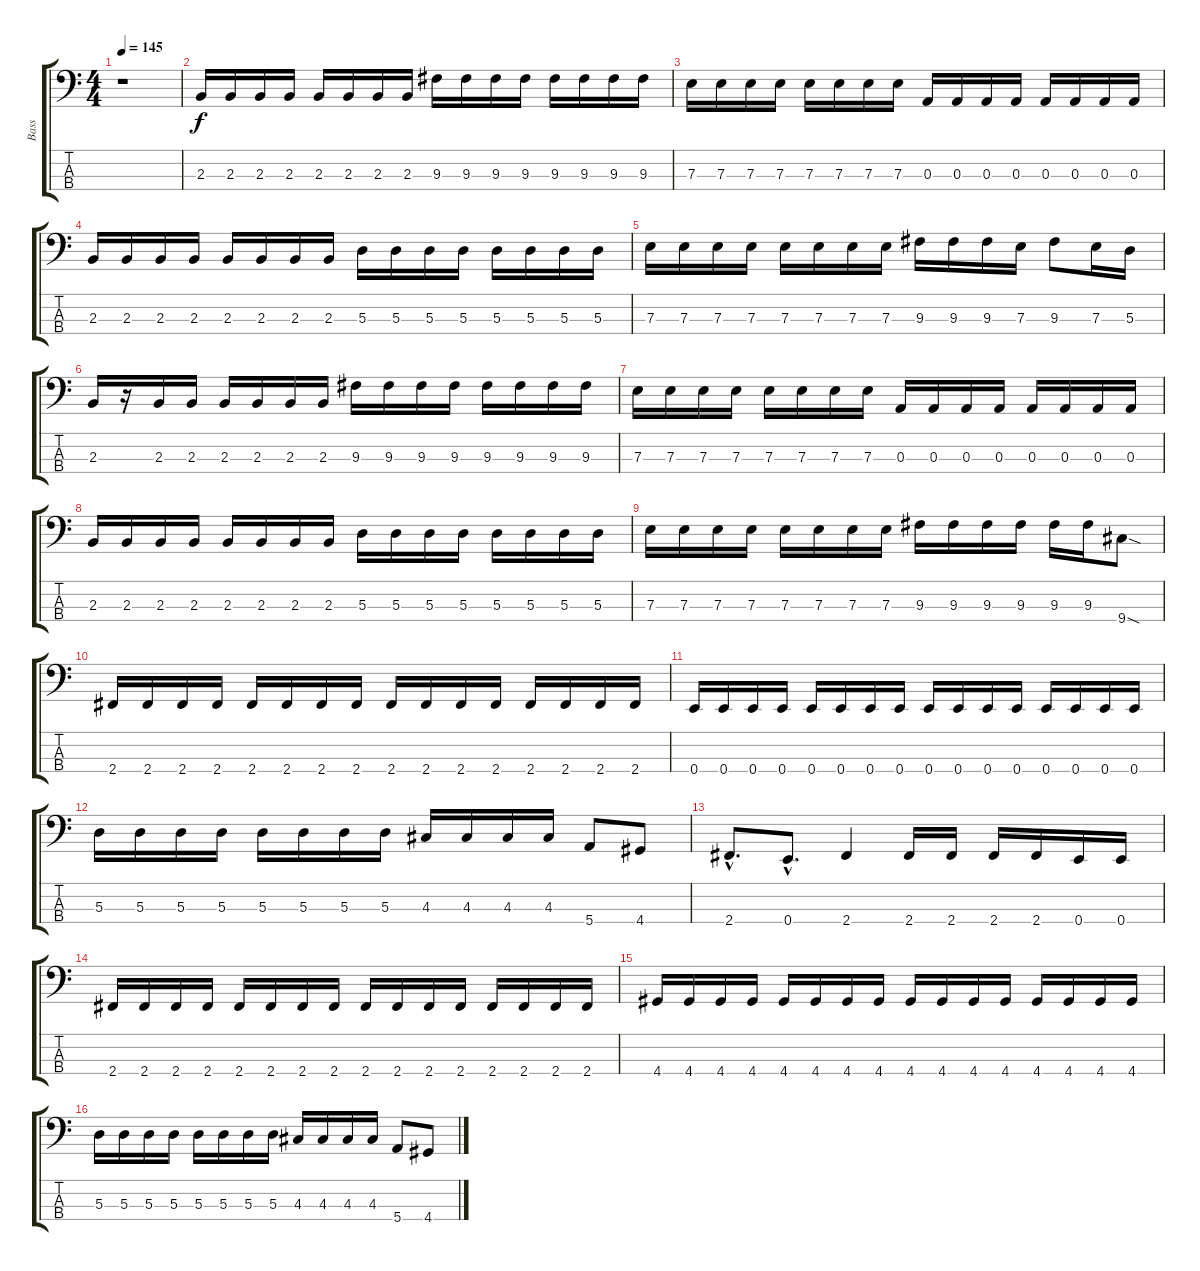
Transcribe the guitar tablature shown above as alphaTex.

\track ("Bass" "Bass") {instrument electricbasspick}
\staff {score tabs}
\tuning (G2 D2 A1 E1) {hide}
\ts (4 4)
\tempo 145
\clef f4
\ks c
r.1{dy f instrument electricbasspick} |
2.3.16 2.3.16 2.3.16 2.3.16 2.3.16 2.3.16 2.3.16 2.3.16 9.3.16 9.3.16 9.3.16 9.3.16 9.3.16 9.3.16 9.3.16 9.3.16 |
7.3.16 7.3.16 7.3.16 7.3.16 7.3.16 7.3.16 7.3.16 7.3.16 0.3.16 0.3.16 0.3.16 0.3.16 0.3.16 0.3.16 0.3.16 0.3.16 |
2.3.16 2.3.16 2.3.16 2.3.16 2.3.16 2.3.16 2.3.16 2.3.16 5.3.16 5.3.16 5.3.16 5.3.16 5.3.16 5.3.16 5.3.16 5.3.16 |
7.3.16 7.3.16 7.3.16 7.3.16 7.3.16 7.3.16 7.3.16 7.3.16 9.3.16 9.3.16 9.3.16 7.3.16 9.3.8 7.3.16 5.3.16 |
2.3.16 r.16 2.3.16 2.3.16 2.3.16 2.3.16 2.3.16 2.3.16 9.3.16 9.3.16 9.3.16 9.3.16 9.3.16 9.3.16 9.3.16 9.3.16 |
7.3.16 7.3.16 7.3.16 7.3.16 7.3.16 7.3.16 7.3.16 7.3.16 0.3.16 0.3.16 0.3.16 0.3.16 0.3.16 0.3.16 0.3.16 0.3.16 |
2.3.16 2.3.16 2.3.16 2.3.16 2.3.16 2.3.16 2.3.16 2.3.16 5.3.16 5.3.16 5.3.16 5.3.16 5.3.16 5.3.16 5.3.16 5.3.16 |
7.3.16 7.3.16 7.3.16 7.3.16 7.3.16 7.3.16 7.3.16 7.3.16 9.3.16 9.3.16 9.3.16 9.3.16 9.3.16 9.3.16 9.4{sod}.8 |
2.4.16 2.4.16 2.4.16 2.4.16 2.4.16 2.4.16 2.4.16 2.4.16 2.4.16 2.4.16 2.4.16 2.4.16 2.4.16 2.4.16 2.4.16 2.4.16 |
0.4.16 0.4.16 0.4.16 0.4.16 0.4.16 0.4.16 0.4.16 0.4.16 0.4.16 0.4.16 0.4.16 0.4.16 0.4.16 0.4.16 0.4.16 0.4.16 |
5.3.16 5.3.16 5.3.16 5.3.16 5.3.16 5.3.16 5.3.16 5.3.16 4.3.16 4.3.16 4.3.16 4.3.16 5.4.8 4.4.8 |
2.4{hac}.8{d} 0.4{hac}.8{d} 2.4.4 2.4.16 2.4.16 2.4.16 2.4.16 0.4.16 0.4.16 |
2.4.16 2.4.16 2.4.16 2.4.16 2.4.16 2.4.16 2.4.16 2.4.16 2.4.16 2.4.16 2.4.16 2.4.16 2.4.16 2.4.16 2.4.16 2.4.16 |
4.4.16 4.4.16 4.4.16 4.4.16 4.4.16 4.4.16 4.4.16 4.4.16 4.4.16 4.4.16 4.4.16 4.4.16 4.4.16 4.4.16 4.4.16 4.4.16 |
5.3.16 5.3.16 5.3.16 5.3.16 5.3.16 5.3.16 5.3.16 5.3.16 4.3.16 4.3.16 4.3.16 4.3.16 5.4.8 4.4.8
